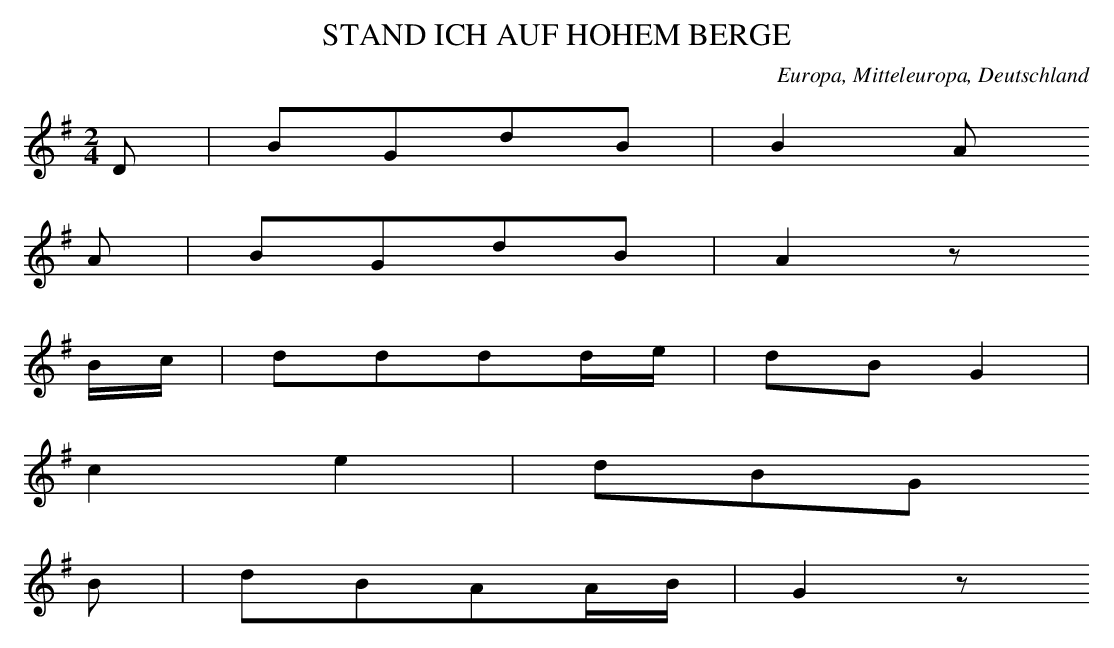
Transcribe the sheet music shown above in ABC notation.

X:1
T: STAND ICH AUF HOHEM BERGE
O: Europa, Mitteleuropa, Deutschland
M: 2/4
L: 1/16
K: G
D2 | B2G2d2B2 | B4A2
A2 | B2G2d2B2 | A4z2
Bc | d2d2d2de | d2B2G4 |
c4e4 | d2B2G2
B2 | d2B2A2AB | G4z2
